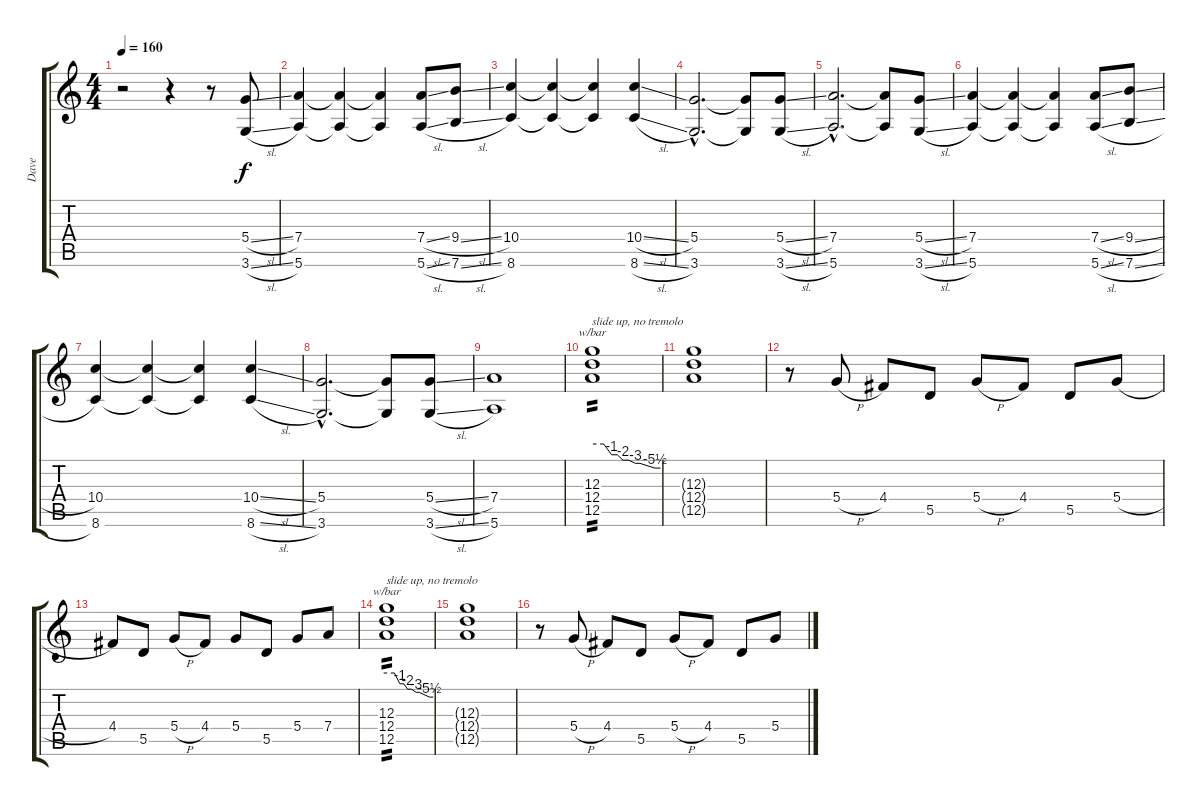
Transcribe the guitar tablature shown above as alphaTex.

\track ("Dave" "Dave") {instrument distortionguitar}
\staff {score tabs}
\tuning (E4 B3 G3 D3 A2 E2) {hide}
\ts (4 4)
\tempo 160
\clef g2
\ks c
r.2{dy f} r.4 r.8 (5.4{sl} 3.6{sl}).8 |
(7.4 5.6).4 (7.4{t} 5.6{t}).4 (7.4{t} 5.6{t}).4 (7.4{sl} 5.6{sl}).8 (9.4{sl} 7.6{sl}).8 |
(10.4 8.6).4 (10.4{t} 8.6{t}).4 (10.4{t} 8.6{t}).4 (10.4{sl} 8.6{sl}).4 |
(5.4{hac} 3.6{hac}).2{d} (5.4{t} 3.6{t}).8 (5.4{sl} 3.6{sl}).8 |
(7.4{hac} 5.6{hac}).2{d} (7.4{t} 5.6{t}).8 (5.4{sl} 3.6{sl}).8 |
(7.4 5.6).4 (7.4{t} 5.6{t}).4 (7.4{t} 5.6{t}).4 (7.4{sl} 5.6{sl}).8 (9.4{sl} 7.6{sl}).8 |
(10.4 8.6).4 (10.4{t} 8.6{t}).4 (10.4{t} 8.6{t}).4 (10.4{sl} 8.6{sl}).4 |
(5.4{hac} 3.6{hac}).2{d} (5.4{t} 3.6{t}).8 (5.4{sl} 3.6{sl}).8 |
(7.4 5.6).1 |
(12.3 12.4 12.5).1{tbe (custom default 0 0 10 0 17 -4 22 -4 27 -8 32 -8 38 -12 42 -12 55 -22 60 -22) txt "slide up, no tremolo" tp 2 instrument guitarharmonics} |
(12.3{t} 12.4{t} 12.5{t}).1 |
r.8{instrument distortionguitar} 5.4{h}.8 4.4.8 5.5.8 5.4{h}.8 4.4.8 5.5.8 5.4{h}.8 |
4.4.8 5.5.8 5.4{h}.8 4.4.8 5.4.8 5.5.8 5.4.8 7.4.8 |
(12.3 12.4 12.5).1{tbe (custom default 0 0 10 0 17 -4 22 -4 27 -8 32 -8 38 -12 42 -12 55 -22 60 -22) txt "slide up, no tremolo" tp 2 instrument guitarharmonics} |
(12.3{t} 12.4{t} 12.5{t}).1 |
r.8{instrument distortionguitar} 5.4{h}.8 4.4.8 5.5.8 5.4{h}.8 4.4.8 5.5.8 5.4{h}.8
